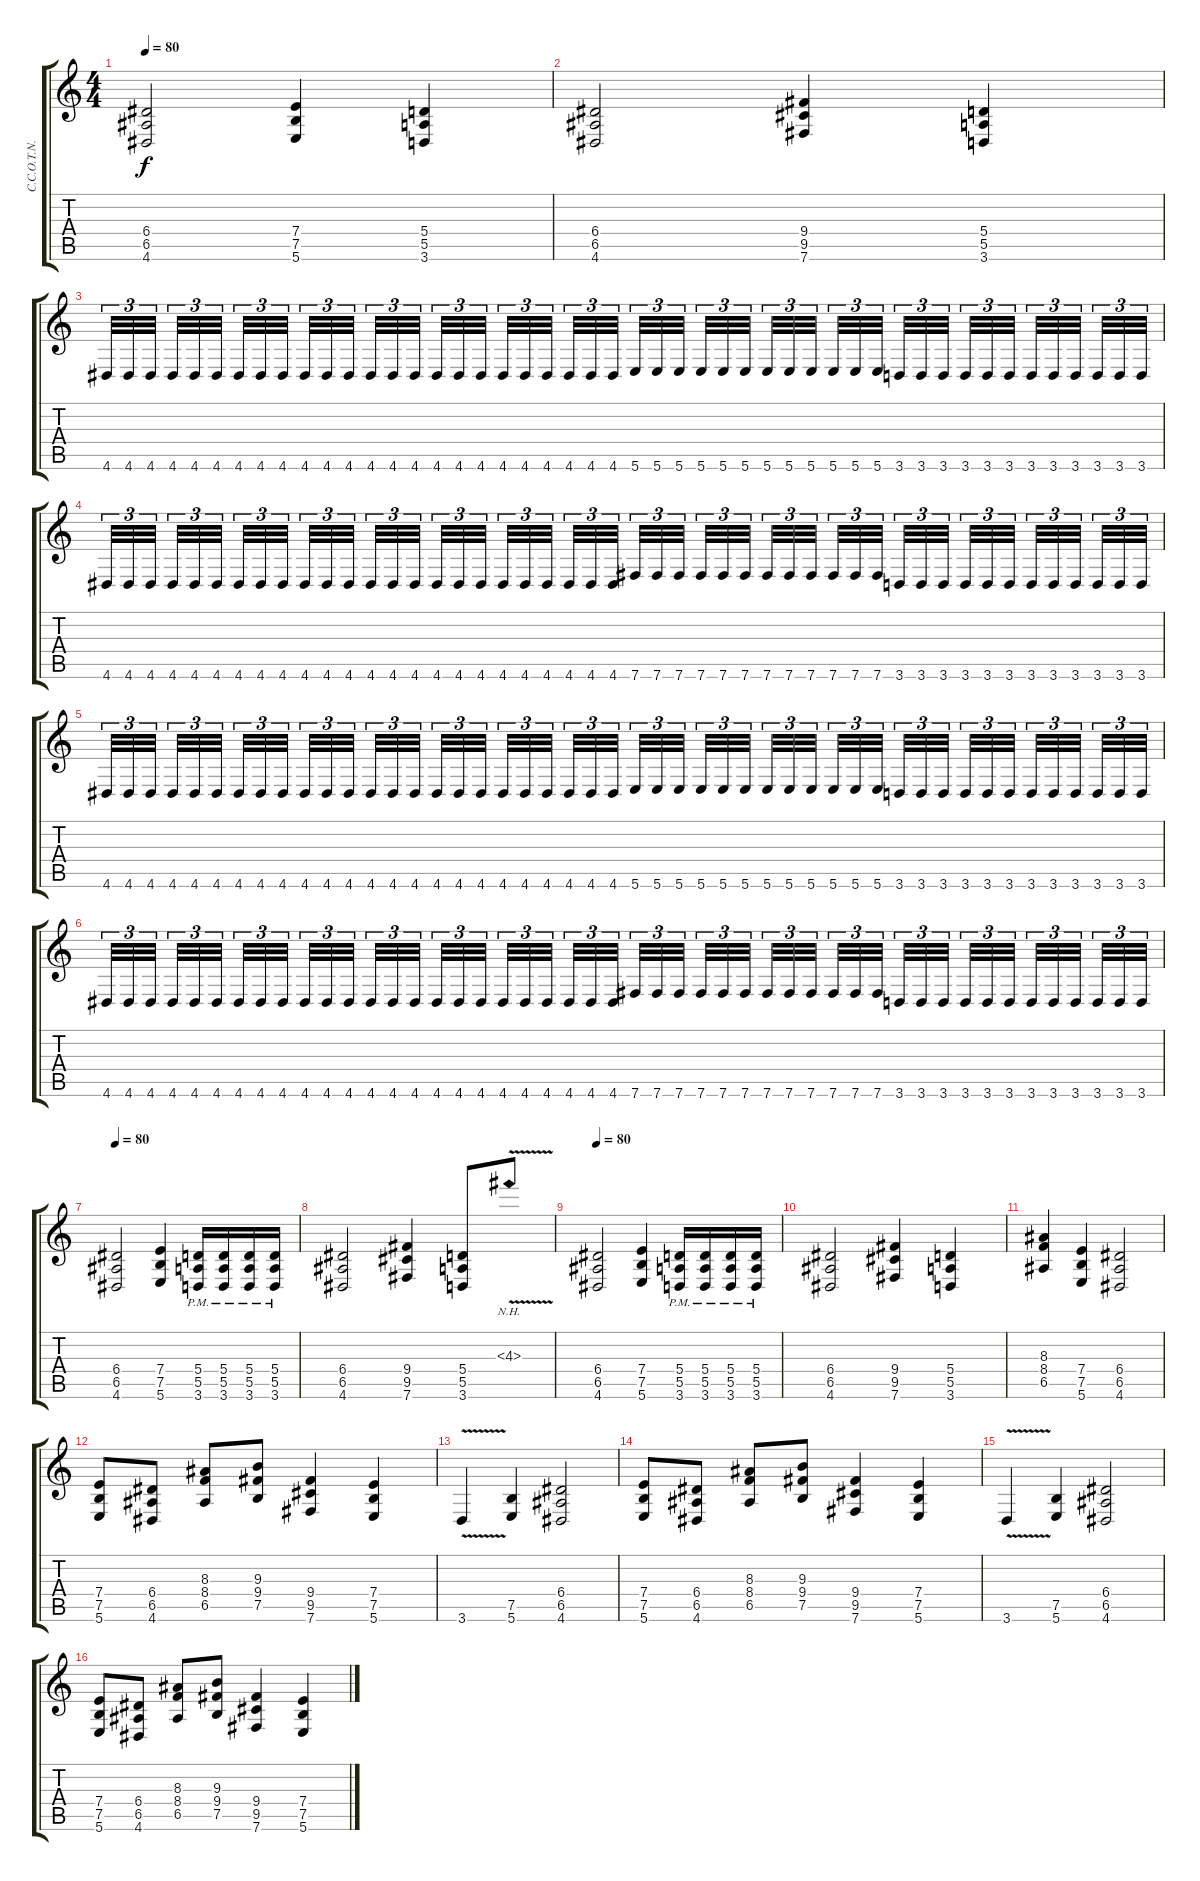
\track ("C.C.O.T.N." "C.C.O.T.N.") {instrument overdrivenguitar}
\staff {score tabs}
\tuning (B3 Gb3 D3 A2 E2 B1) {hide}
\ts (4 4)
\tempo 80
\clef g2
\ks c
(6.4 6.5 4.6).2{dy f} (7.4 7.5 5.6).4 (5.4 5.5 3.6).4 |
(6.4 6.5 4.6).2 (9.4 9.5 7.6).4 (5.4 5.5 3.6).4 |
4.6.32{tu (3 2)} 4.6.32{tu (3 2)} 4.6.32{tu (3 2) beam splitsecondary} 4.6.32{tu (3 2)} 4.6.32{tu (3 2)} 4.6.32{tu (3 2) beam splitsecondary} 4.6.32{tu (3 2)} 4.6.32{tu (3 2)} 4.6.32{tu (3 2) beam splitsecondary} 4.6.32{tu (3 2)} 4.6.32{tu (3 2)} 4.6.32{tu (3 2)} 4.6.32{tu (3 2)} 4.6.32{tu (3 2)} 4.6.32{tu (3 2) beam splitsecondary} 4.6.32{tu (3 2)} 4.6.32{tu (3 2)} 4.6.32{tu (3 2) beam splitsecondary} 4.6.32{tu (3 2)} 4.6.32{tu (3 2)} 4.6.32{tu (3 2) beam splitsecondary} 4.6.32{tu (3 2)} 4.6.32{tu (3 2)} 4.6.32{tu (3 2)} 5.6.32{tu (3 2)} 5.6.32{tu (3 2)} 5.6.32{tu (3 2) beam splitsecondary} 5.6.32{tu (3 2)} 5.6.32{tu (3 2)} 5.6.32{tu (3 2) beam splitsecondary} 5.6.32{tu (3 2)} 5.6.32{tu (3 2)} 5.6.32{tu (3 2) beam splitsecondary} 5.6.32{tu (3 2)} 5.6.32{tu (3 2)} 5.6.32{tu (3 2)} 3.6.32{tu (3 2)} 3.6.32{tu (3 2)} 3.6.32{tu (3 2) beam splitsecondary} 3.6.32{tu (3 2)} 3.6.32{tu (3 2)} 3.6.32{tu (3 2) beam splitsecondary} 3.6.32{tu (3 2)} 3.6.32{tu (3 2)} 3.6.32{tu (3 2) beam splitsecondary} 3.6.32{tu (3 2)} 3.6.32{tu (3 2)} 3.6.32{tu (3 2)} |
4.6.32{tu (3 2)} 4.6.32{tu (3 2)} 4.6.32{tu (3 2) beam splitsecondary} 4.6.32{tu (3 2)} 4.6.32{tu (3 2)} 4.6.32{tu (3 2) beam splitsecondary} 4.6.32{tu (3 2)} 4.6.32{tu (3 2)} 4.6.32{tu (3 2) beam splitsecondary} 4.6.32{tu (3 2)} 4.6.32{tu (3 2)} 4.6.32{tu (3 2)} 4.6.32{tu (3 2)} 4.6.32{tu (3 2)} 4.6.32{tu (3 2) beam splitsecondary} 4.6.32{tu (3 2)} 4.6.32{tu (3 2)} 4.6.32{tu (3 2) beam splitsecondary} 4.6.32{tu (3 2)} 4.6.32{tu (3 2)} 4.6.32{tu (3 2) beam splitsecondary} 4.6.32{tu (3 2)} 4.6.32{tu (3 2)} 4.6.32{tu (3 2)} 7.6.32{tu (3 2)} 7.6.32{tu (3 2)} 7.6.32{tu (3 2) beam splitsecondary} 7.6.32{tu (3 2)} 7.6.32{tu (3 2)} 7.6.32{tu (3 2) beam splitsecondary} 7.6.32{tu (3 2)} 7.6.32{tu (3 2)} 7.6.32{tu (3 2) beam splitsecondary} 7.6.32{tu (3 2)} 7.6.32{tu (3 2)} 7.6.32{tu (3 2)} 3.6.32{tu (3 2)} 3.6.32{tu (3 2)} 3.6.32{tu (3 2) beam splitsecondary} 3.6.32{tu (3 2)} 3.6.32{tu (3 2)} 3.6.32{tu (3 2) beam splitsecondary} 3.6.32{tu (3 2)} 3.6.32{tu (3 2)} 3.6.32{tu (3 2) beam splitsecondary} 3.6.32{tu (3 2)} 3.6.32{tu (3 2)} 3.6.32{tu (3 2)} |
4.6.32{tu (3 2)} 4.6.32{tu (3 2)} 4.6.32{tu (3 2) beam splitsecondary} 4.6.32{tu (3 2)} 4.6.32{tu (3 2)} 4.6.32{tu (3 2) beam splitsecondary} 4.6.32{tu (3 2)} 4.6.32{tu (3 2)} 4.6.32{tu (3 2) beam splitsecondary} 4.6.32{tu (3 2)} 4.6.32{tu (3 2)} 4.6.32{tu (3 2)} 4.6.32{tu (3 2)} 4.6.32{tu (3 2)} 4.6.32{tu (3 2) beam splitsecondary} 4.6.32{tu (3 2)} 4.6.32{tu (3 2)} 4.6.32{tu (3 2) beam splitsecondary} 4.6.32{tu (3 2)} 4.6.32{tu (3 2)} 4.6.32{tu (3 2) beam splitsecondary} 4.6.32{tu (3 2)} 4.6.32{tu (3 2)} 4.6.32{tu (3 2)} 5.6.32{tu (3 2)} 5.6.32{tu (3 2)} 5.6.32{tu (3 2) beam splitsecondary} 5.6.32{tu (3 2)} 5.6.32{tu (3 2)} 5.6.32{tu (3 2) beam splitsecondary} 5.6.32{tu (3 2)} 5.6.32{tu (3 2)} 5.6.32{tu (3 2) beam splitsecondary} 5.6.32{tu (3 2)} 5.6.32{tu (3 2)} 5.6.32{tu (3 2)} 3.6.32{tu (3 2)} 3.6.32{tu (3 2)} 3.6.32{tu (3 2) beam splitsecondary} 3.6.32{tu (3 2)} 3.6.32{tu (3 2)} 3.6.32{tu (3 2) beam splitsecondary} 3.6.32{tu (3 2)} 3.6.32{tu (3 2)} 3.6.32{tu (3 2) beam splitsecondary} 3.6.32{tu (3 2)} 3.6.32{tu (3 2)} 3.6.32{tu (3 2)} |
4.6.32{tu (3 2)} 4.6.32{tu (3 2)} 4.6.32{tu (3 2) beam splitsecondary} 4.6.32{tu (3 2)} 4.6.32{tu (3 2)} 4.6.32{tu (3 2) beam splitsecondary} 4.6.32{tu (3 2)} 4.6.32{tu (3 2)} 4.6.32{tu (3 2) beam splitsecondary} 4.6.32{tu (3 2)} 4.6.32{tu (3 2)} 4.6.32{tu (3 2)} 4.6.32{tu (3 2)} 4.6.32{tu (3 2)} 4.6.32{tu (3 2) beam splitsecondary} 4.6.32{tu (3 2)} 4.6.32{tu (3 2)} 4.6.32{tu (3 2) beam splitsecondary} 4.6.32{tu (3 2)} 4.6.32{tu (3 2)} 4.6.32{tu (3 2) beam splitsecondary} 4.6.32{tu (3 2)} 4.6.32{tu (3 2)} 4.6.32{tu (3 2)} 7.6.32{tu (3 2)} 7.6.32{tu (3 2)} 7.6.32{tu (3 2) beam splitsecondary} 7.6.32{tu (3 2)} 7.6.32{tu (3 2)} 7.6.32{tu (3 2) beam splitsecondary} 7.6.32{tu (3 2)} 7.6.32{tu (3 2)} 7.6.32{tu (3 2) beam splitsecondary} 7.6.32{tu (3 2)} 7.6.32{tu (3 2)} 7.6.32{tu (3 2)} 3.6.32{tu (3 2)} 3.6.32{tu (3 2)} 3.6.32{tu (3 2) beam splitsecondary} 3.6.32{tu (3 2)} 3.6.32{tu (3 2)} 3.6.32{tu (3 2) beam splitsecondary} 3.6.32{tu (3 2)} 3.6.32{tu (3 2)} 3.6.32{tu (3 2) beam splitsecondary} 3.6.32{tu (3 2)} 3.6.32{tu (3 2)} 3.6.32{tu (3 2)} |
\tempo 80
(6.4 6.5 4.6).2 (7.4 7.5 5.6).4 (5.4{pm} 5.5{pm} 3.6{pm}).16 (5.4{pm} 5.5{pm} 3.6{pm}).16 (5.4{pm} 5.5{pm} 3.6{pm}).16 (5.4{pm} 5.5{pm} 3.6{pm}).16 |
(6.4 6.5 4.6).2 (9.4 9.5 7.6).4 (5.4 5.5 3.6).8 4.3{nh v}.8 |
\tempo 80
(6.4 6.5 4.6).2 (7.4 7.5 5.6).4 (5.4{pm} 5.5{pm} 3.6{pm}).16 (5.4{pm} 5.5{pm} 3.6{pm}).16 (5.4{pm} 5.5{pm} 3.6{pm}).16 (5.4{pm} 5.5{pm} 3.6{pm}).16 |
(6.4 6.5 4.6).2 (9.4 9.5 7.6).4 (5.4 5.5 3.6).4 |
(8.3 8.4 6.5).4 (7.4 7.5 5.6).4 (6.4 6.5 4.6).2 |
(7.4 7.5 5.6).8 (6.4 6.5 4.6).8 (8.3 8.4 6.5).8 (9.3 9.4 7.5).8 (9.4 9.5 7.6).4 (7.4 7.5 5.6).4 |
3.6{v}.4 (7.5 5.6).4 (6.4 6.5 4.6).2 |
(7.4 7.5 5.6).8 (6.4 6.5 4.6).8 (8.3 8.4 6.5).8 (9.3 9.4 7.5).8 (9.4 9.5 7.6).4 (7.4 7.5 5.6).4 |
3.6{v}.4 (7.5 5.6).4 (6.4 6.5 4.6).2 |
(7.4 7.5 5.6).8 (6.4 6.5 4.6).8 (8.3 8.4 6.5).8 (9.3 9.4 7.5).8 (9.4 9.5 7.6).4 (7.4 7.5 5.6).4
